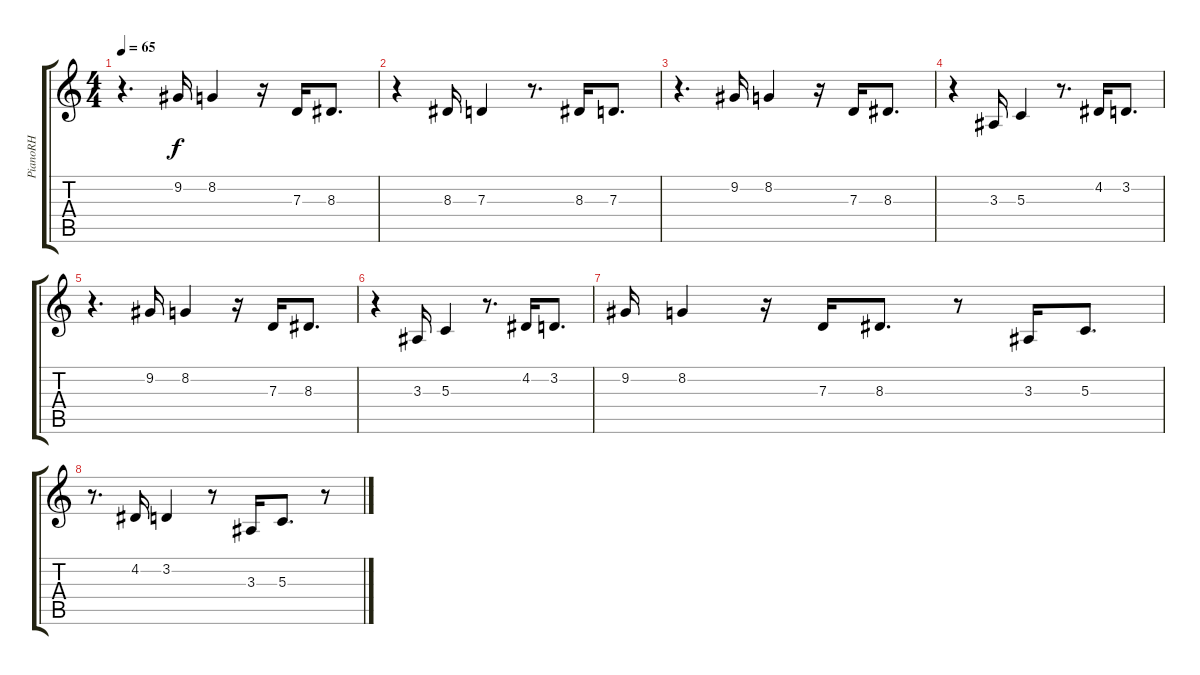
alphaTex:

\track ("PianoRH" "PianoRH") {instrument acousticgrandpiano}
\staff {score tabs}
\tuning (E4 B3 G3 D3 A2 E2) {hide}
\ts (4 4)
\tempo 65
\clef g2
\ks c
r.4{d dy f} 9.2.16 8.2.4 r.16 7.3.16 8.3.8{d} |
r.4 8.3.16 7.3.4 r.8{d} 8.3.16 7.3.8{d} |
r.4{d} 9.2.16 8.2.4 r.16 7.3.16 8.3.8{d} |
r.4 3.3.16 5.3.4 r.8{d} 4.2.16 3.2.8{d} |
r.4{d} 9.2.16 8.2.4 r.16 7.3.16 8.3.8{d} |
r.4 3.3.16 5.3.4 r.8{d} 4.2.16 3.2.8{d} |
9.2.16 8.2.4 r.16 7.3.16 8.3.8{d} r.8 3.3.16 5.3.8{d} |
r.8{d} 4.2.16 3.2.4 r.8 3.3.16 5.3.8{d} r.8
